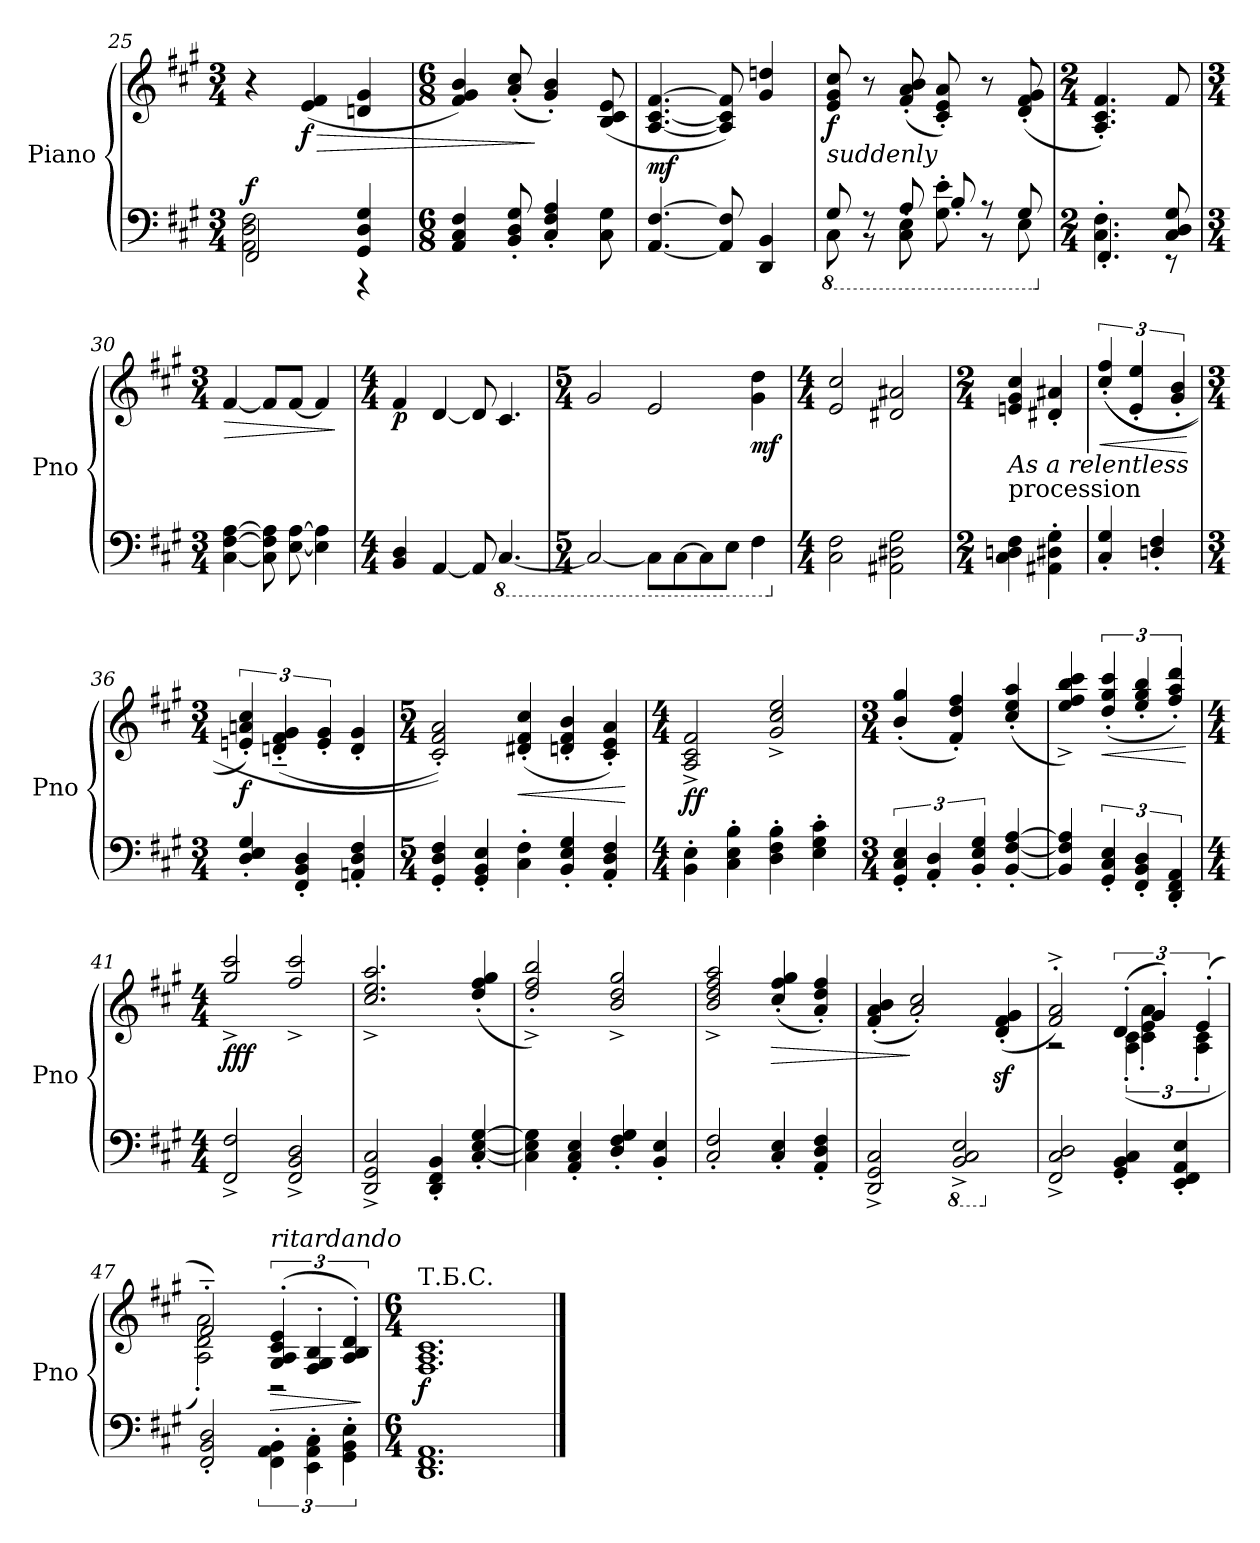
**kern	**kern	**dynam
*part1	*part1	*part1
*staff2	*staff1	*staff1/2
*I"Piano	*	*
*I'Pno	*	*
*clefF4	*clefG2	*
*k[f#c#g#]	*k[f#c#g#]	*
*M3/4	*M3/4	*
=25	=25	=25
*^	*	*
!	!	!	!LO:DY:a=2
2FF#/	2AA\ 2D\ 2F#\	4r	f
!	!	!	!LO:HP:b
!	!	!	!LO:DY:n=1:b
.	.	(<4e/ 4f#/	> f
4GG#/ 4D/ 4G#/	4r	4dni/ 4g#/	.
*v	*v	*	*
=26	=26	=26
*M6/8	*M6/8	*
4AA/ 4C#/ 4F#/	4f#/ 4g#/ 4b/)	.
8BB/' 8D/' 8G#/'	(<8a/' 8cc#/'	.
4C#/' 4F#/' 4A/'	4g#/' 4b/')	.
8C#\ 8G#\	(<8B/ 8c#/ 8e/	.
.	.	]
=27	=27	=27
!	!	!LO:DY:b
[4.AA/ [4.F#/	[4.A/ [4.c#/ [4.f#/	mf
8AA/] 8F#/]	8A/] 8c#/] 8f#/])	.
4DD/ 4BB/	4g#/ 4ddni/	.
=28	=28	=28
*8ba	*	*
*^	*	*
!	!	!LO:TX:b:i:t=suddenly	!
!	!	!	!LO:DY:b
8CC#\	8GG#/	8e/ 8g#/ 8cc#/	f
8r	8r	8r	.
8CC#\' 8EE\'	8AA'/	(<8f#/' 8a/' 8b/'	.
8GG#\' 8E\'	8BB'/	8c#/' 8e/' 8a/')	.
8r	8r	8r	.
8EE'\	8GG#'/	(<8d/' 8f#/' 8g#/'	.
=29	=29	=29	=29
*M2/4	*	*M2/4	*
*X8ba	*	*	*
4.C#\' 4.F#\'	4.FF#'/	4.A/' 4.c#/' 4.f#/')	.
8C#/ 8D/ 8G#/	8r	8f#/	.
*v	*v	*	*
!!LO:LB:g=z
=30	=30	=30
*M3/4	*M3/4	*
*^	*	*
!	!	!	!LO:HP:b
*v	*v	*	*
[4C#\ [4F#\ [4A\	[4f#/	>
8C#\] 8F#\] 8A\]	8f#/L]	.
[8E\ [8A\	[8f#/J	.
4E\] 4A\]	4f#/]	.
.	.	]
=31	=31	=31
*M4/4	*M4/4	*
!	!	!LO:DY:b
4BB/ 4D/	4f#/	p
[4AA/	[4d/	.
8AA/]	8d/]	.
*8ba	*	*
[4.CC#/	4.c#/	.
=32	=32	=32
*M5/4	*M5/4	*
2CC#/_	2g#/	.
8CC#\L]	2e/	.
[8CC#\	.	.
8CC#\]	.	.
8EE\J	.	.
!	!	!LO:DY:b
4FF#\	4g#\ 4dd\	mf
!!LO:LB:g=z
=33	=33	=33
*M4/4	*M4/4	*
*X8ba	*	*
2C#\ 2F#\	2e/ 2cc#/	.
2AA#X\ 2D#X\ 2G#\	2d#X/ 2a#X/	.
=34	=34	=34
*M2/4	*M2/4	*
!	!LO:TX:b:i:t=As a relentless	!
!	!LO:TX:b:t=procession	!
4C#\ 4Dni\ 4F#\	4en/ 4g#/ 4cc#/	.
4AA#X\' 4D#X\' 4G#\'	4d#X/' 4a#X/'	.
=35	=35	=35
!	!	!LO:HP:b
!	!	!LO:DY:n=1:b
!	!	!LO:DY:n=2:b
4C#/' 4G#/'	(>(>6cc#/' 6ff#/'	< other-dynamics mf
.	6e/' 6ee/'	.
4Dni/' 4F#/'	.	.
.	6g#/' 6b/'	.
.	.	[
=36	=36	=36
*M3/4	*M3/4	*
!	!	!LO:DY:b
4D/' 4E/' 4G#/'	6en/' 6ani/' 6cc#/')	f
.	(>6dni/'~ 6f#/'~ 6g#/'~	.
4FF#/' 4BB/' 4D/'	.	.
.	6e/' 6g#/'	.
4AAni/' 4D/' 4F#/'	4d/' 4g#/'	.
=37	=37	=37
*M5/4	*M5/4	*
4GG#/' 4D/' 4F#/'	2c#/' 2f#/' 2a/'))	.
4GG#/' 4BB/' 4E/'	.	.
!	!	!LO:HP:b
4C#\' 4F#\'	(>4d#X/' 4f#/' 4cc#/'	<
4BB/' 4E/' 4G#/'	4dn/' 4f#/' 4b/'	.
4AA/' 4D/' 4F#/'	4c#/' 4e/' 4a/')	.
.	.	[
=38	=38	=38
*M4/4	*M4/4	*
!	!	!LO:DY:b
4BB\' 4E\'	2A/^ 2c#/^ 2f#/^	ff
4C#\' 4E\' 4B\'	.	.
4D\' 4F#\' 4B\'	2g#/^ 2cc#/^ 2ee/^	.
4E\' 4G#\' 4c#\'	.	.
!!LO:LB:g=z
=39	=39	=39
*M3/4	*M3/4	*
6GG#/' 6C#/' 6E/'	(>4b/' 4gg#/'	.
6AA/' 6D/'	.	.
.	4f#/' 4dd/' 4ff#/')	.
6BB/' 6E/' 6G#/'	.	.
[4BB/' [4F#/' [4A/'	(>4cc#/' 4ee/' 4aa/'	.
=40	=40	=40
4BB/] 4F#/] 4A/]	4ee/^ 4ff#/^ 4bb/^ 4ccc#/^)	.
!	!	!LO:HP:b
6GG#/' 6C#/' 6E/'	(>6dd/' 6gg#/' 6ccc#/'	<
6FF#/' 6BB/' 6D/'	6ee/' 6gg#/' 6bb/'	.
6DD/' 6FF#/' 6AA/'	6ff#/' 6aa/' 6ddd/')	.
.	.	[
=41	=41	=41
*M4/4	*M4/4	*
!	!	!LO:DY:b
2FF#/^ 2F#/^	2gg#/^ 2ccc#/^	fff
2FF#/^ 2BB/^ 2D/^	2ff#/^ 2ccc#/^	.
=42	=42	=42
2DD/^ 2GG#/^ 2C#/^	2.cc#/^ 2.ee/^ 2.aa/^	.
4DD/' 4FF#/' 4BB/'	.	.
[4C#/' [4E/' [4G#/'	(>4dd/' 4ff#/' 4gg#/'	.
=43	=43	=43
4C#\] 4E\] 4G#\]	2dd/'^ 2ff#/'^ 2bb/'^)	.
4AA/' 4C#/' 4E/'	.	.
4D/' 4F#/' 4G#/'	2b/^ 2dd/^ 2gg#/^	.
4BB/' 4E/'	.	.
=44	=44	=44
2C#/' 2F#/'	2b/^ 2dd/^ 2ff#/^ 2aa/^	.
!	!	!LO:HP:b
4C#/' 4E/'	(>4cc#/' 4ff#/' 4gg#/'	>
4AA/' 4D/' 4F#/'	4a/' 4dd/' 4ff#/')	.
!!LO:LB:g=z
=45	=45	=45
2DD/^ 2GG#/^ 2C#/^	(>4f#/' 4a/' 4b/'	.
.	2a/' 2cc#/')	]
*8ba	*	*
2BBB/^ 2CC#/^ 2EE/^	.	.
.	(>4d/z<' 4f#/z<' 4g#/z<'	.
=46	=46	=46
*X8ba	*	*
*	*^	*
2FF#/^ 2C#/^ 2D/^	2f#/'^ 2a/'^)	2r	.
4GG#/' 4BB/' 4C#/'	(>6d'/	(<6A\' 6c#\'	.
.	6g#'/)	6c#\' 6e\' 6a\'	.
4EE/' 4FF#/' 4AA/' 4E/'	.	.	.
.	(>6e'/	6A\' 6c#\'	.
=47	=47	=47	=47
2FF#/' 2BB/' 2D/'	2f#'~/)	2A\' 2d\' 2a\')	.
*	*MM120	*	*
!	!LO:TX:a:i:t=ritardando	!	!
!	!	!	!LO:HP:b
6FF#\' 6AA\' 6BB\'	(>6G#/' 6A/' 6c#/' 6e/'	2r	>
*	*MM110	*	*
6EE\' 6AA\' 6C#\'	6F#/' 6G#/' 6B/'	.	.
*	*MM100	*	*
6GG#\' 6BB\' 6E\'	6A/' 6B/' 6d/')	.	.
*	*v	*v	*
.	.	]
=48	=48	=48
*M6/4	*M6/4	*
*	*MM90	*
!	!LO:TX:a:t=Т.Б.С.	!
!	!	!LO:DY:b
1.DD 1.FF# 1.AA	1.F# 1.A 1.c#	f
==	==	==
*-	*-	*-
